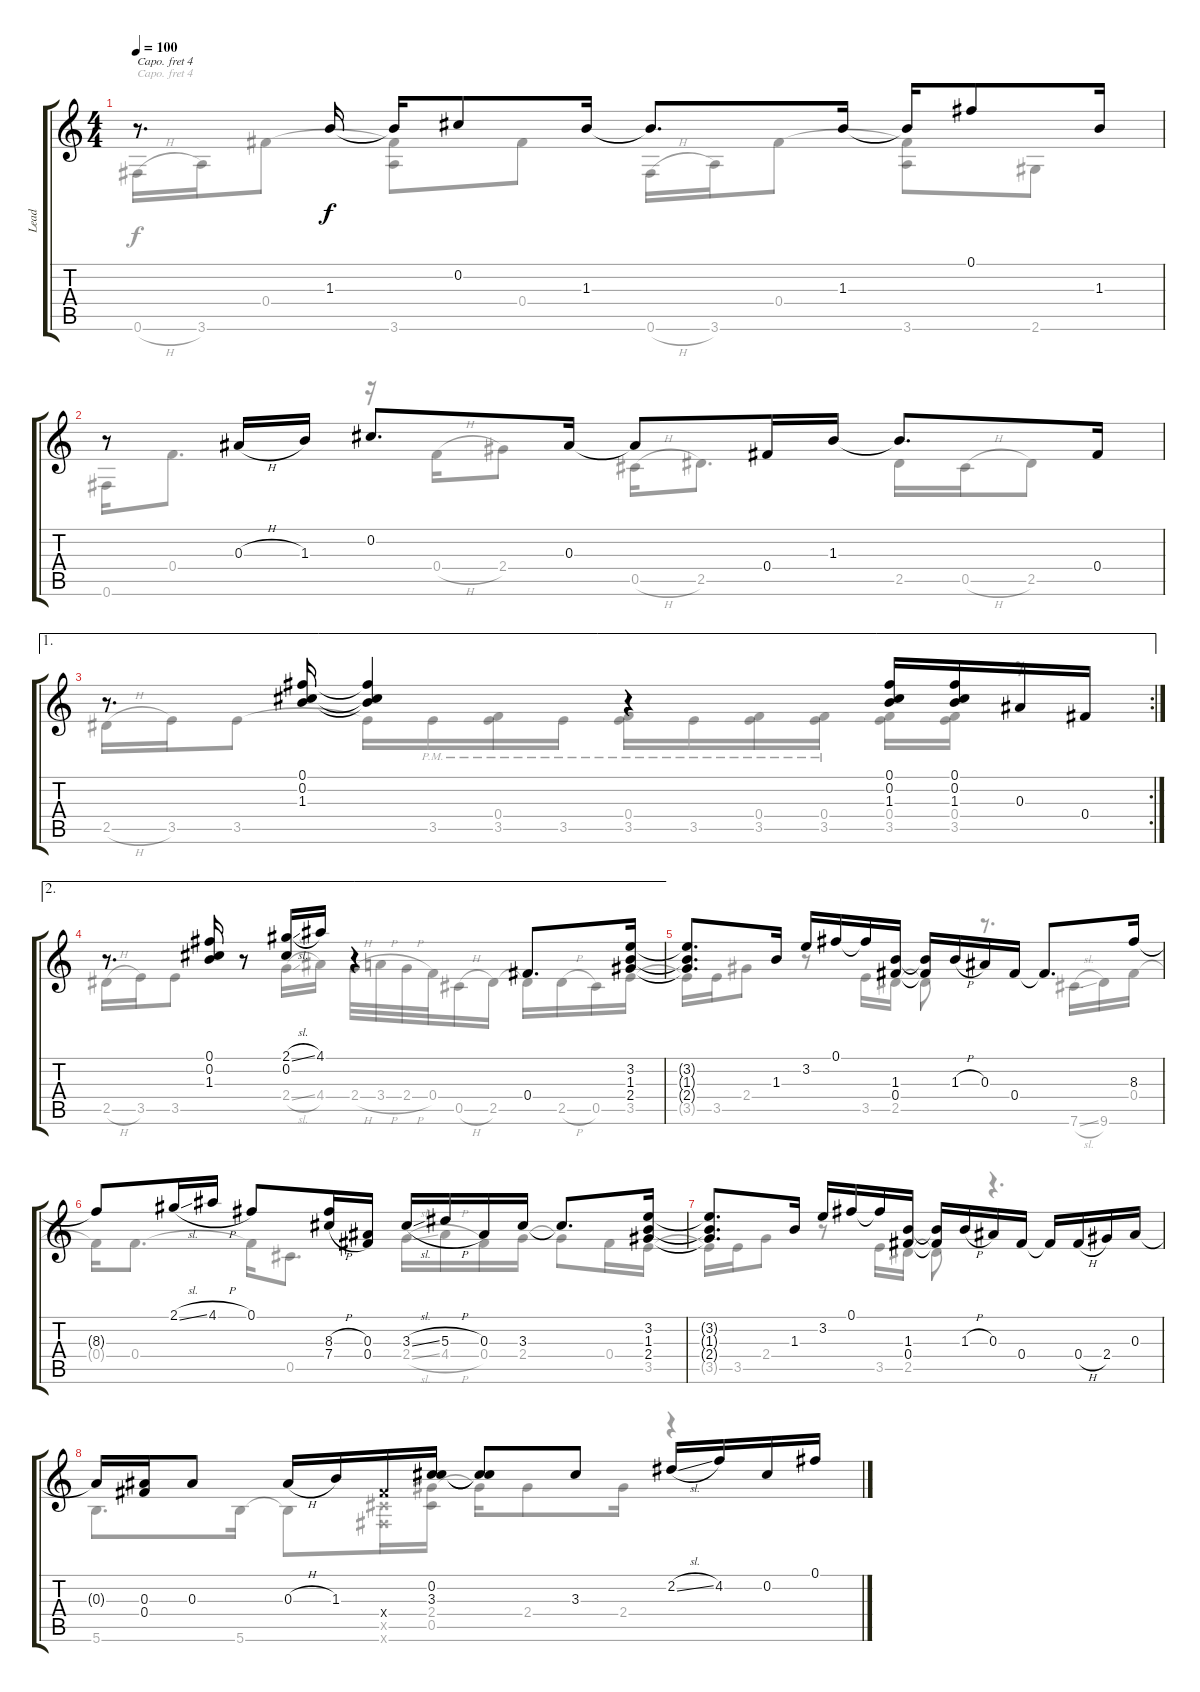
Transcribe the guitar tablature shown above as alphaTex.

\track ("Lead" "Lead") {instrument acousticguitarsteel}
\staff {score tabs}
\capo 4
\tuning (D4 A3 Gb3 D3 A2 D2) {hide}
\voice
\ts (4 4)
\tempo 100
\clef g2
\ks c
r.8{d dy f} 1.3.16 1.3{t}.16 0.2.8 1.3.16 1.3{t}.8{d} 1.3.16 1.3{t}.16 0.1.8 1.3.16 |
r.8 0.3{h}.16 1.3.16 0.2.8{d} 0.3.16 0.3{t}.8 0.4.16 1.3.16 1.3{t}.8{d} 0.4.16 |
\ae 1
\rc 2
r.8{d} (0.1 0.2 1.3).16 (0.1{t} 0.2{t} 1.3{t}).4 r.4 (0.1 0.2 1.3).16 (0.1 0.2 1.3).16 0.3.16 0.4.16 |
\ae 2
r.8{d} (0.1 0.2 1.3).16 r.8 (2.1{sl} 0.2).16 4.1.16 r.4 0.4.8{d} (3.2 1.3 2.4).16 |
(3.2{t} 1.3{t} 2.4{t}).8{d} 1.3.16 3.2.16 0.1.16 0.1{t}.16 (1.3 0.4).16 (1.3{t} 0.4{t}).16 1.3{h}.16 0.3.16 0.4.16 0.4{t}.8{d} 8.3.16 |
8.3{t}.8 2.1{sl}.16 4.1{h}.16 0.1.8 (8.3{h} 7.4{h}).16 (0.3 0.4).16 3.3{sl}.16 5.3{h}.16 0.3.16 3.3.16 3.3{t}.8{d} (3.2 1.3 2.4).16 |
(3.2{t} 1.3{t} 2.4{t}).8{d} 1.3.16 3.2.16 0.1.16 0.1{t}.16 (1.3 0.4).16 (1.3{t} 0.4{t}).16 1.3{h}.16 0.3.16 0.4.16 0.4{t}.16 0.4{h}.16 2.4.16 0.3.16 |
0.3{t}.16 (0.3 0.4).16 0.3.8 0.3{h}.16 1.3.16 0.4{x}.16 (0.2 3.3).16 (0.2{t} 3.3{t}).8 3.3.8 2.2{sl}.16 4.2.16 0.2.16 0.1.16
\voice
\clef g2
\ottava regular
\simile none
\ks c
0.6{h}.16{dy f} 3.6.16 0.4.8 (0.4{t} 3.6).8 0.4.8 0.6{h}.16 3.6.16 0.4.8 (0.4{t} 3.6).8 2.6.8 |
0.6.16 0.4.8{d} r.16 0.4{h}.16 2.4.8 0.5{h}.16 2.5.8{d} 2.5.16 0.5{h}.16 2.5.8 |
2.5{h}.16 3.5.16 3.5.8 3.5{t}.16 3.5{pm}.16 (0.4{pm} 3.5{pm}).16 3.5{pm}.16 (0.4{pm} 3.5{pm}).16 3.5{pm}.16 (0.4{pm} 3.5{pm}).16 (0.4{pm} 3.5{pm}).16 (0.4 3.5).16 (0.4 3.5).16 r.8 |
2.5{h}.16 3.5.16 3.5.8 r.8 2.4{sl}.16 4.4.16 2.4{h}.32 3.4{h}.32 2.4{h}.32 0.4.32 0.5{h}.16 2.5.16 2.5{t}.16 2.5{h}.16 0.5.16 3.5.16 |
3.5{t}.16 3.5.16 2.4.8 r.8 3.5.16 2.5.16 2.5{t}.8 r.8{d} 7.6{sl}.16 9.6.16 0.4.16 |
0.4{t}.16 0.4.8{d} 0.4{t}.16 0.5.8{d} 2.4{sl}.16 4.4{h}.16 0.4.16 2.4.16 2.4{t}.8 0.4.16 3.5.16 |
3.5{t}.16 3.5.16 2.4.8 r.8 3.5.16 2.5.16 2.5{t}.8 r.4{d} |
5.6.8{d} 5.6.16 5.6{t}.8 (0.5{x} 0.6{x}).16 (2.4 0.5).16 2.4{t}.16 2.4.8 2.4.16 r.4
